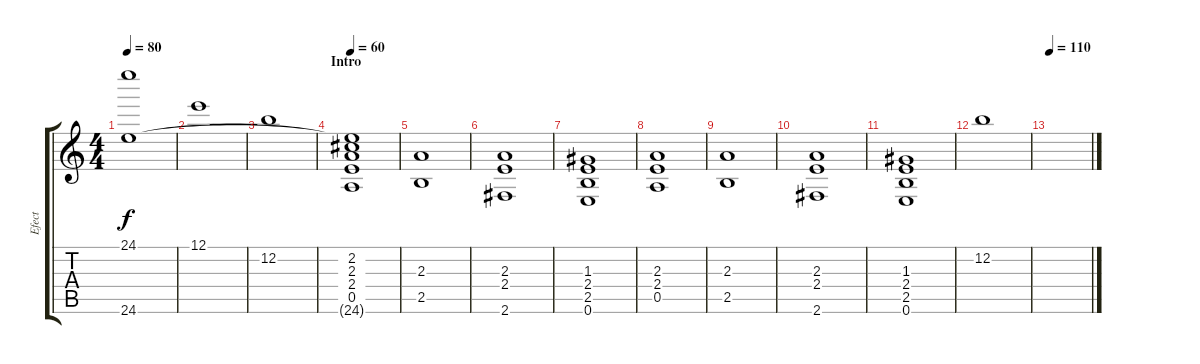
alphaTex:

\track ("Efect" "Efect") {instrument acousticguitarnylon}
\staff {score tabs}
\tuning (E4 B3 G3 D3 A2 E2) {hide}
\ts (4 4)
\tempo 80
\clef g2
\ks c
(24.1 24.6).1{dy f instrument guitarharmonics} |
12.1.1 |
12.2.1{instrument guitarharmonics} |
\section ("" "Intro")
\tempo 60
(2.2 2.3 2.4 0.5 24.6{t}).1 |
(2.3 2.5).1 |
(2.3 2.4 2.6).1 |
(1.3 2.4 2.5 0.6).1 |
(2.3 2.4 0.5).1 |
(2.3 2.5).1 |
(2.3 2.4 2.6).1 |
(1.3 2.4 2.5 0.6).1 |
12.2.1{volume 16} |
\tempo 130
\tempo 110
